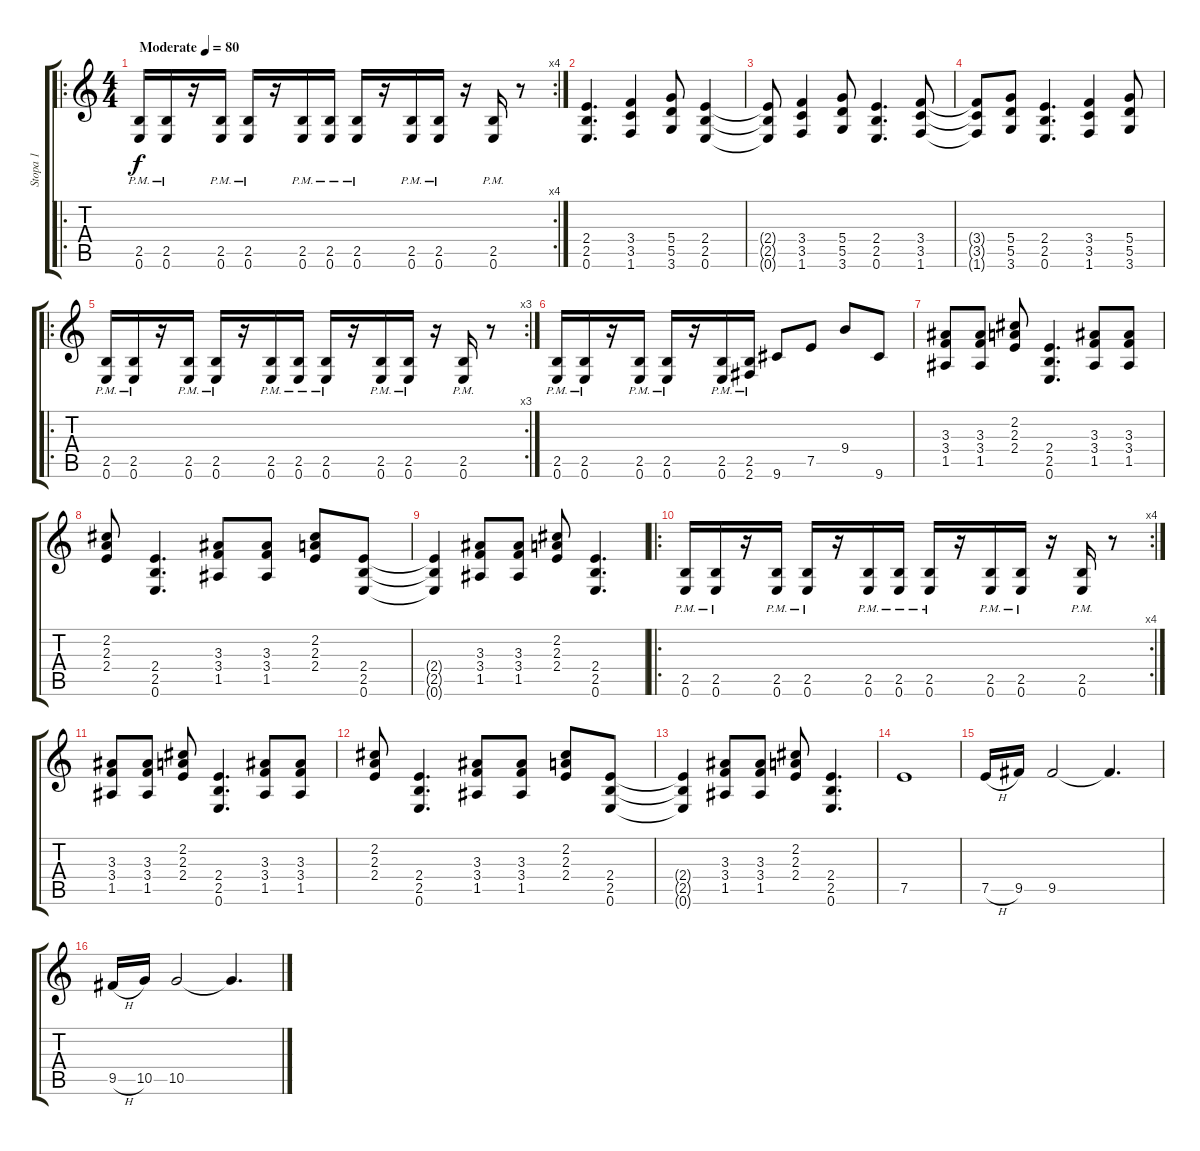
\track ("Stopa 1" "Stopa 1") {instrument distortionguitar}
\staff {score tabs}
\tuning (E4 B3 G3 D3 A2 E2) {hide}
\ro
\rc 4
\ts (4 4)
\tempo (80 "Moderate")
\clef g2
\ks c
(2.5{pm} 0.6{pm}).16{dy f instrument distortionguitar} (2.5{pm} 0.6{pm}).16 r.16 (2.5{pm} 0.6{pm}).16 (2.5{pm} 0.6{pm}).16 r.16 (2.5{pm} 0.6{pm}).16 (2.5{pm} 0.6{pm}).16 (2.5{pm} 0.6{pm}).16 r.16 (2.5{pm} 0.6{pm}).16 (2.5{pm} 0.6{pm}).16 r.16 (2.5{pm} 0.6{pm}).16 r.8 |
(2.4 2.5 0.6).4{d} (3.4 3.5 1.6).4 (5.4 5.5 3.6).8 (2.4 2.5 0.6).4 |
(2.4{t} 2.5{t} 0.6{t}).8 (3.4 3.5 1.6).4 (5.4 5.5 3.6).8 (2.4 2.5 0.6).4{d} (3.4 3.5 1.6).8 |
(3.4{t} 3.5{t} 1.6{t}).8 (5.4 5.5 3.6).8 (2.4 2.5 0.6).4{d} (3.4 3.5 1.6).4 (5.4 5.5 3.6).8 |
\ro
\rc 3
(2.5{pm} 0.6{pm}).16 (2.5{pm} 0.6{pm}).16 r.16 (2.5{pm} 0.6{pm}).16 (2.5{pm} 0.6{pm}).16 r.16 (2.5{pm} 0.6{pm}).16 (2.5{pm} 0.6{pm}).16 (2.5{pm} 0.6{pm}).16 r.16 (2.5{pm} 0.6{pm}).16 (2.5{pm} 0.6{pm}).16 r.16 (2.5{pm} 0.6{pm}).16 r.8 |
(2.5{pm} 0.6{pm}).16 (2.5{pm} 0.6{pm}).16 r.16 (2.5{pm} 0.6{pm}).16 (2.5{pm} 0.6{pm}).16 r.16 (2.5{pm} 0.6{pm}).16 (2.5{pm} 2.6{pm}).16 9.6.8 7.5.8 9.4.8 9.6.8 |
(3.3 3.4 1.5).8 (3.3 3.4 1.5).8 (2.2 2.3 2.4).8 (2.4 2.5 0.6).4{d} (3.3 3.4 1.5).8 (3.3 3.4 1.5).8 |
(2.2 2.3 2.4).8 (2.4 2.5 0.6).4{d} (3.3 3.4 1.5).8 (3.3 3.4 1.5).8 (2.2 2.3 2.4).8 (2.4 2.5 0.6).8 |
(2.4{t} 2.5{t} 0.6{t}).4 (3.3 3.4 1.5).8 (3.3 3.4 1.5).8 (2.2 2.3 2.4).8 (2.4 2.5 0.6).4{d} |
\ro
\rc 4
(2.5{pm} 0.6{pm}).16 (2.5{pm} 0.6{pm}).16 r.16 (2.5{pm} 0.6{pm}).16 (2.5{pm} 0.6{pm}).16 r.16 (2.5{pm} 0.6{pm}).16 (2.5{pm} 0.6{pm}).16 (2.5{pm} 0.6{pm}).16 r.16 (2.5{pm} 0.6{pm}).16 (2.5{pm} 0.6{pm}).16 r.16 (2.5{pm} 0.6{pm}).16 r.8 |
(3.3 3.4 1.5).8 (3.3 3.4 1.5).8 (2.2 2.3 2.4).8 (2.4 2.5 0.6).4{d} (3.3 3.4 1.5).8 (3.3 3.4 1.5).8 |
(2.2 2.3 2.4).8 (2.4 2.5 0.6).4{d} (3.3 3.4 1.5).8 (3.3 3.4 1.5).8 (2.2 2.3 2.4).8 (2.4 2.5 0.6).8 |
(2.4{t} 2.5{t} 0.6{t}).4 (3.3 3.4 1.5).8 (3.3 3.4 1.5).8 (2.2 2.3 2.4).8 (2.4 2.5 0.6).4{d} |
7.5.1 |
7.5{h}.16 9.5.16 9.5.2 9.5{t}.4{d} |
9.5{h}.16 10.5.16 10.5.2 10.5{t}.4{d}
